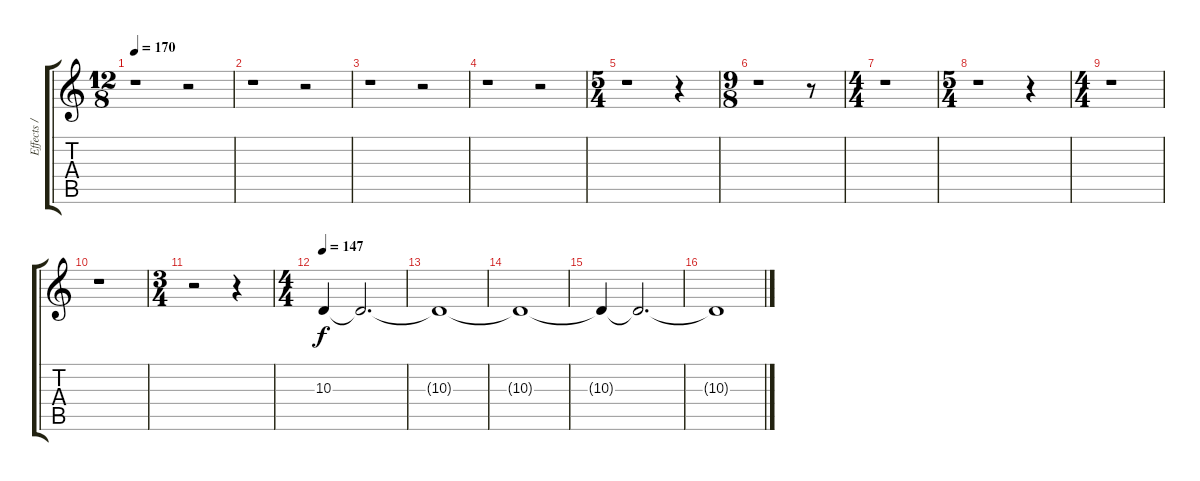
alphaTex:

\track ("Effects / Vocals / Add'l Guitar" "Effects / ") {instrument lead2sawtooth}
\staff {score tabs}
\tuning (Db4 Ab3 E3 B2 Gb2 Db2) {hide}
\ts (12 8)
\tempo 170
\clef g2
\ks c
r.1{dy f} r.2 |
r.1 r.2 |
r.1 r.2 |
r.1 r.2 |
\ts (5 4)
r.1 r.4 |
\ts (9 8)
r.1 r.8 |
\ts (4 4)
r.1 |
\ts (5 4)
r.1 r.4 |
\ts (4 4)
r.1 |
r.1 |
\ts (3 4)
r.2 r.4 |
\ts (4 4)
\tempo 147
10.3.4{balance 0 instrument lead2sawtooth} 10.3{t}.2{d balance 16} |
10.3{t}.1 |
10.3{t}.1{volume 0} |
10.3{t}.4{balance 8} 10.3{t}.2{d} |
10.3{t}.1{volume 9 balance 0}
